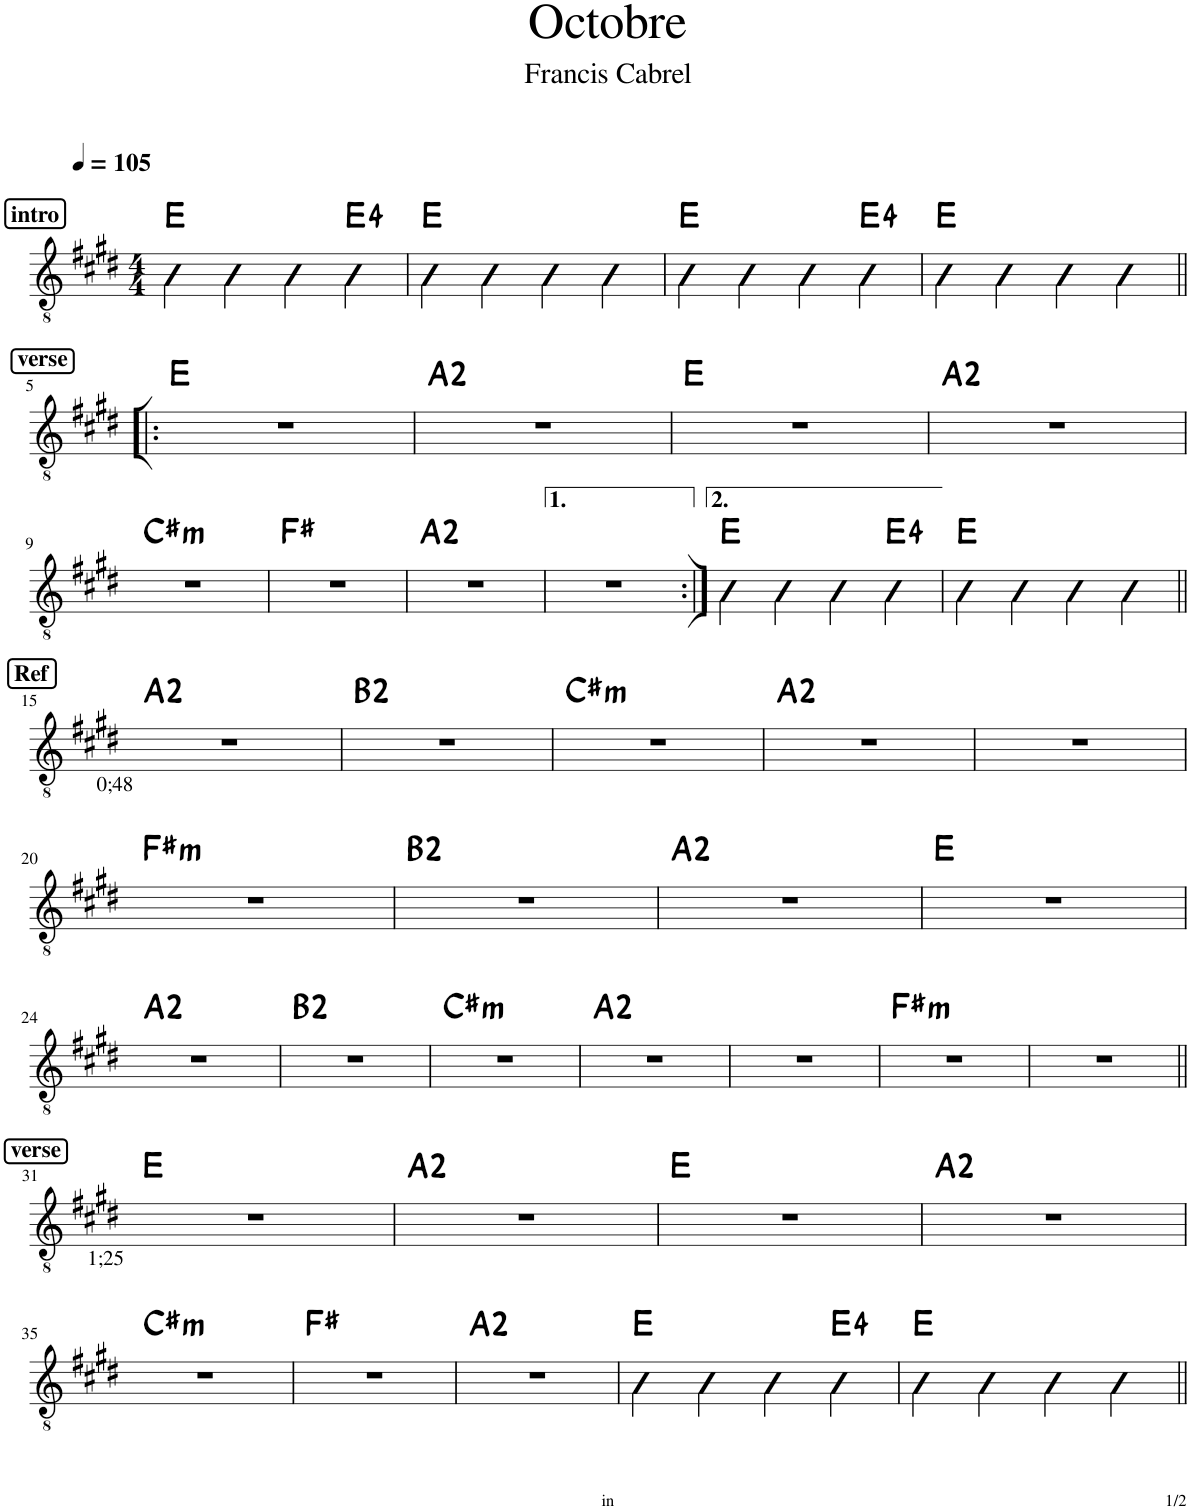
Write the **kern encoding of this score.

**kern	**harte
*part1	*part1
*staff1	*
*I"Classical Guitar	*
*I'Guit.	*
*clefGv2	*
*k[f#c#g#d#]	*
*M4/4	*
*MM105	*
!!LO:REH:place=s1:a:B:cj:fs=11:t=intro
=1	=1
4E\	E:maj
4E\	.
4E\	.
4E\	E:maj(4)
=2	=2
4E\	E:maj
4E\	.
4E\	.
4E\	.
=3	=3
4E\	E:maj
4E\	.
4E\	.
4E\	E:maj(4)
=4	=4
4E\	E:maj
4E\	.
4E\	.
4E\	.
!!LO:LB:g=z
!!LO:REH:place=s1:a:B:cj:fs=11:t=verse
=5!|:	=5!|:
1r	E:maj
=6	=6
1r	A:maj(2)
=7	=7
1r	E:maj
=8	=8
1r	A:maj(2)
!!LO:LB:g=z
=9	=9
!	!LO:H:kt=m
1r	C#:min
=10	=10
1r	F#:maj
=11	=11
1r	A:maj(2)
=12	=12
1r	.
=13:|!	=13:|!
4E\	E:maj
4E\	.
4E\	.
4E\	E:maj(4)
=14	=14
4E\	E:maj
4E\	.
4E\	.
4E\	.
!!LO:LB:g=z
!!LO:REH:place=s1:a:B:cj:fs=11:t=Ref
=15||	=15||
!LO:TX:b:t=0;48	!
1r	A:maj(2)
=16	=16
1r	B:maj(2)
=17	=17
!	!LO:H:kt=m
1r	C#:min
=18	=18
1r	A:maj(2)
=19	=19
1r	.
!!LO:LB:g=z
=20	=20
!	!LO:H:kt=m
1r	F#:min
=21	=21
1r	B:maj(2)
=22	=22
1r	A:maj(2)
=23	=23
1r	E:maj
!!LO:LB:g=z
=24	=24
1r	A:maj(2)
=25	=25
1r	B:maj(2)
=26	=26
!	!LO:H:kt=m
1r	C#:min
=27	=27
1r	A:maj(2)
=28	=28
1r	.
=29	=29
!	!LO:H:kt=m
1r	F#:min
=30	=30
1r	.
!!LO:LB:g=z
!!LO:REH:place=s1:a:B:cj:fs=11:t=verse
=31||	=31||
!LO:TX:b:t=1;25	!
1r	E:maj
=32	=32
1r	A:maj(2)
=33	=33
1r	E:maj
=34	=34
1r	A:maj(2)
!!LO:LB:g=z
=35	=35
!	!LO:H:kt=m
1r	C#:min
=36	=36
1r	F#:maj
=37	=37
1r	A:maj(2)
=38	=38
4E\	E:maj
4E\	.
4E\	.
4E\	E:maj(4)
=39	=39
4E\	E:maj
4E\	.
4E\	.
4E\	.
=||	=||
*-	*-
